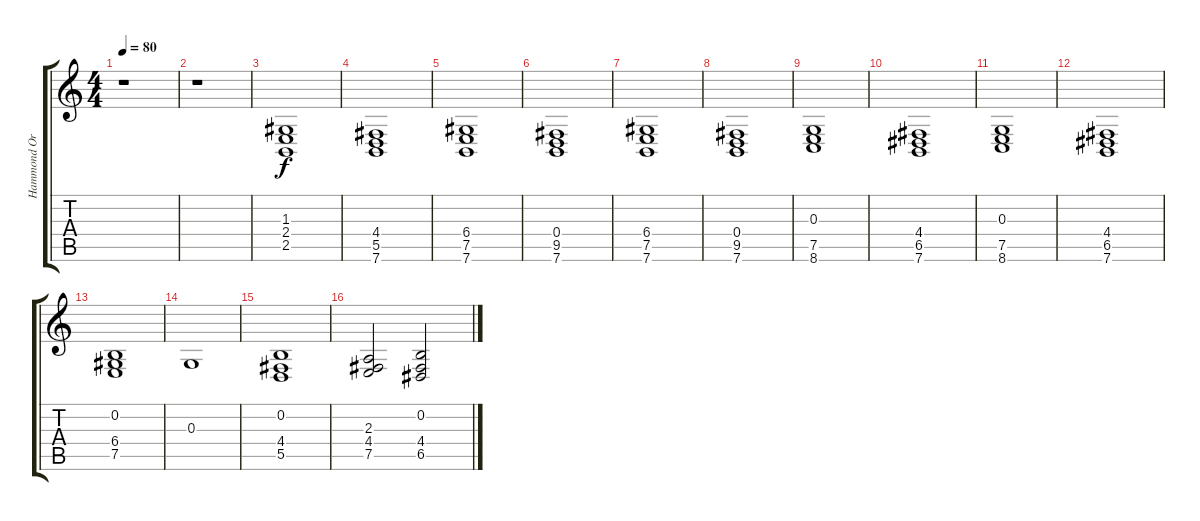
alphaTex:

\track ("Hammond Organ" "Hammond Or") {instrument drawbarorgan}
\staff {score tabs}
\tuning (E4 B3 G3 D3 A2 E2) {hide}
\ts (4 4)
\tempo 80
\clef g2
\ks c
r.1{dy f} |
r.1 |
(1.3 2.4 2.5).1 |
(4.4 5.5 7.6).1 |
(6.4 7.5 7.6).1 |
(0.4 9.5 7.6).1 |
(6.4 7.5 7.6).1 |
(0.4 9.5 7.6).1 |
(0.3 7.5 8.6).1 |
(4.4 6.5 7.6).1 |
(0.3 7.5 8.6).1 |
(4.4 6.5 7.6).1 |
(0.2 6.4 7.5).1 |
0.3.1 |
(0.2 4.4 5.5).1 |
(2.3 4.4 7.5).2 (0.2 4.4 6.5).2
